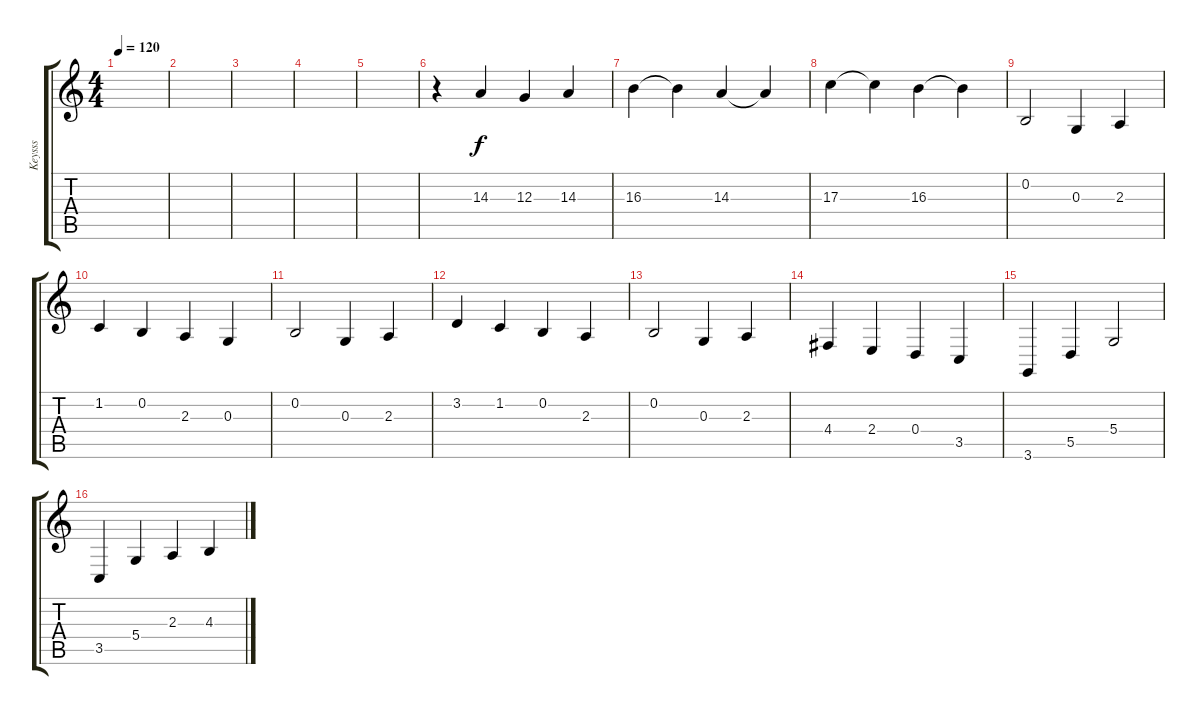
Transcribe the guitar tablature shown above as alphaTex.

\track ("Keysss" "Keysss") {instrument synthstrings1}
\staff {score tabs}
\tuning (E4 B3 G3 D3 A2 E2) {hide}
\ts (4 4)
\tempo 120
\clef g2
\ks c
|
|
|
|
|
r.4{volume 12 instrument violin} 14.3.4 12.3.4 14.3.4 |
16.3.4 16.3{t}.4 14.3.4 14.3{t}.4 |
17.3.4 17.3{t}.4 16.3.4 16.3{t}.4 |
0.2.2{volume 13} 0.3.4 2.3.4 |
1.2.4 0.2.4 2.3.4 0.3.4 |
0.2.2 0.3.4 2.3.4 |
3.2.4 1.2.4 0.2.4 2.3.4 |
0.2.2 0.3.4 2.3.4 |
4.4.4 2.4.4 0.4.4 3.5.4 |
3.6.4 5.5.4 5.4.2 |
3.5.4 5.4.4 2.3.4 4.3.4
